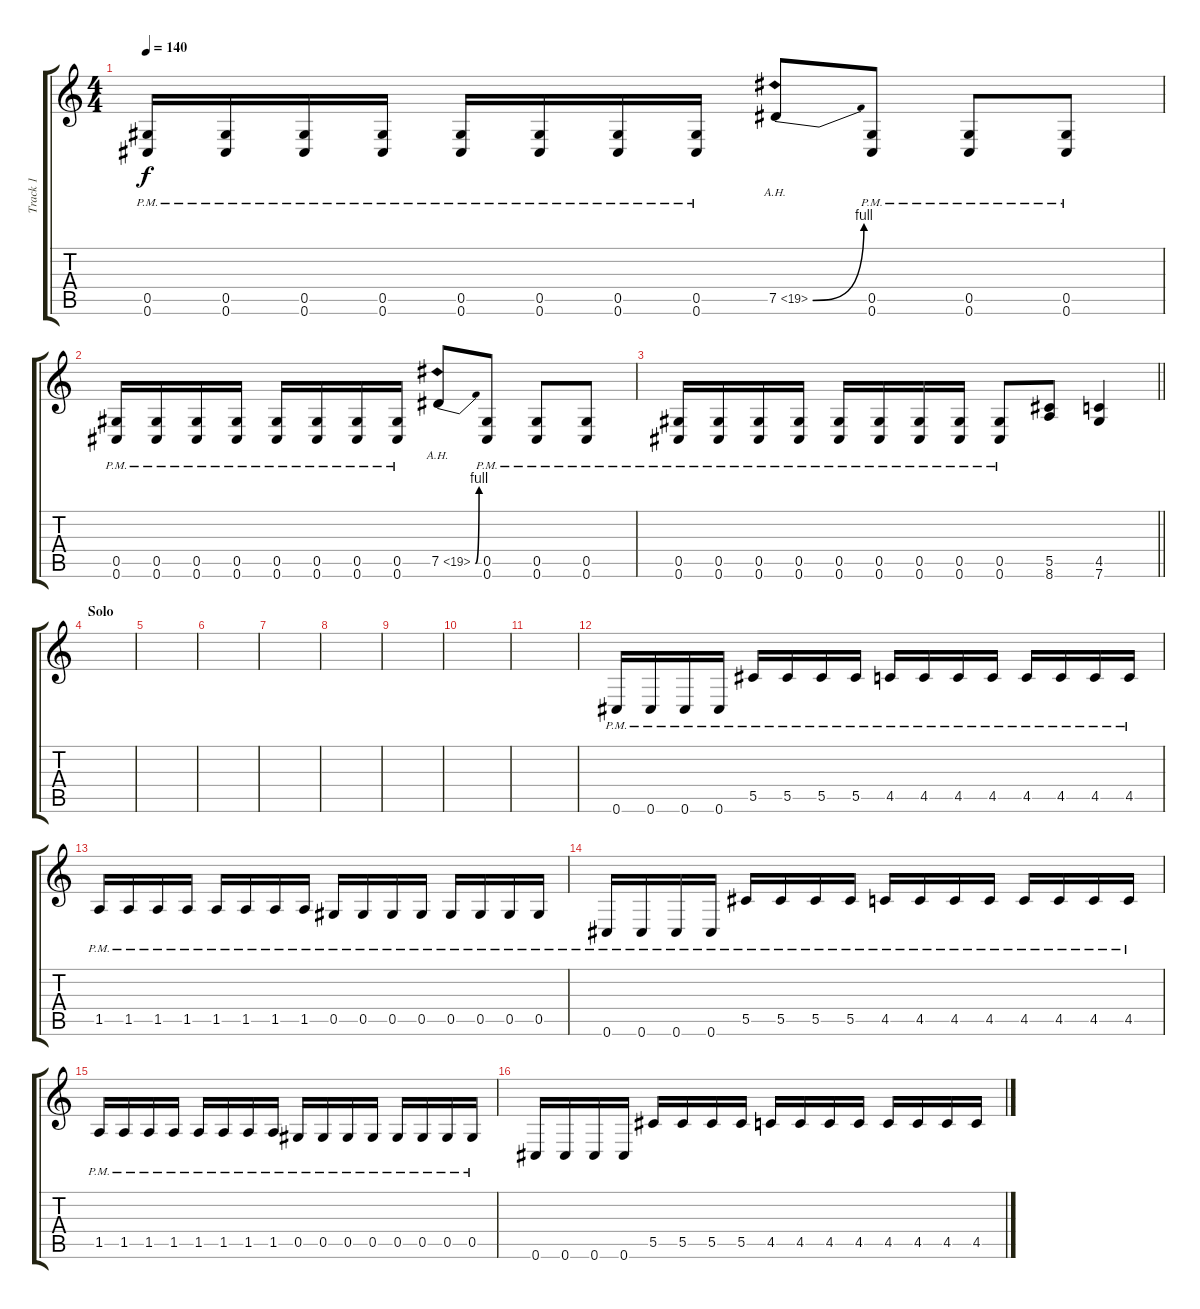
\track ("Track 1" "Track 1") {instrument overdrivenguitar}
\staff {score tabs}
\tuning (Eb4 Bb3 Gb3 Db3 Ab2 Db2) {hide}
\ts (4 4)
\tempo 140
\clef g2
\ks c
(0.5{pm} 0.6{pm}).16{dy f} (0.5{pm} 0.6{pm}).16 (0.5{pm} 0.6{pm}).16 (0.5{pm} 0.6{pm}).16 (0.5{pm} 0.6{pm}).16 (0.5{pm} 0.6{pm}).16 (0.5{pm} 0.6{pm}).16 (0.5{pm} 0.6{pm}).16 7.5{be (bend 0 0 60 4) ah 12}.8 (0.5{pm} 0.6{pm}).8 (0.5{pm} 0.6{pm}).8 (0.5{pm} 0.6{pm}).8 |
(0.5{pm} 0.6{pm}).16 (0.5{pm} 0.6{pm}).16 (0.5{pm} 0.6{pm}).16 (0.5{pm} 0.6{pm}).16 (0.5{pm} 0.6{pm}).16 (0.5{pm} 0.6{pm}).16 (0.5{pm} 0.6{pm}).16 (0.5{pm} 0.6{pm}).16 7.5{be (bend 0 0 60 4) ah 12}.8 (0.5{pm} 0.6{pm}).8 (0.5{pm} 0.6{pm}).8 (0.5{pm} 0.6{pm}).8 |
\barLineRight lightlight
(0.5{pm} 0.6{pm}).16 (0.5{pm} 0.6{pm}).16 (0.5{pm} 0.6{pm}).16 (0.5{pm} 0.6{pm}).16 (0.5{pm} 0.6{pm}).16 (0.5{pm} 0.6{pm}).16 (0.5{pm} 0.6{pm}).16 (0.5{pm} 0.6{pm}).16 (0.5{pm} 0.6{pm}).8 (5.5 8.6).8 (4.5 7.6).4 |
\section ("" "Solo")
|
|
|
|
|
|
|
|
0.6{pm}.16 0.6{pm}.16 0.6{pm}.16 0.6{pm}.16 5.5{pm}.16 5.5{pm}.16 5.5{pm}.16 5.5{pm}.16 4.5{pm}.16 4.5{pm}.16 4.5{pm}.16 4.5{pm}.16 4.5{pm}.16 4.5{pm}.16 4.5{pm}.16 4.5{pm}.16 |
1.5{pm}.16 1.5{pm}.16 1.5{pm}.16 1.5{pm}.16 1.5{pm}.16 1.5{pm}.16 1.5{pm}.16 1.5{pm}.16 0.5{pm}.16 0.5{pm}.16 0.5{pm}.16 0.5{pm}.16 0.5{pm}.16 0.5{pm}.16 0.5{pm}.16 0.5{pm}.16 |
0.6{pm}.16 0.6{pm}.16 0.6{pm}.16 0.6{pm}.16 5.5{pm}.16 5.5{pm}.16 5.5{pm}.16 5.5{pm}.16 4.5{pm}.16 4.5{pm}.16 4.5{pm}.16 4.5{pm}.16 4.5{pm}.16 4.5{pm}.16 4.5{pm}.16 4.5{pm}.16 |
1.5{pm}.16 1.5{pm}.16 1.5{pm}.16 1.5{pm}.16 1.5{pm}.16 1.5{pm}.16 1.5{pm}.16 1.5{pm}.16 0.5{pm}.16 0.5{pm}.16 0.5{pm}.16 0.5{pm}.16 0.5{pm}.16 0.5{pm}.16 0.5{pm}.16 0.5{pm}.16 |
0.6.16 0.6.16 0.6.16 0.6.16 5.5.16 5.5.16 5.5.16 5.5.16 4.5.16 4.5.16 4.5.16 4.5.16 4.5.16 4.5.16 4.5.16 4.5.16
